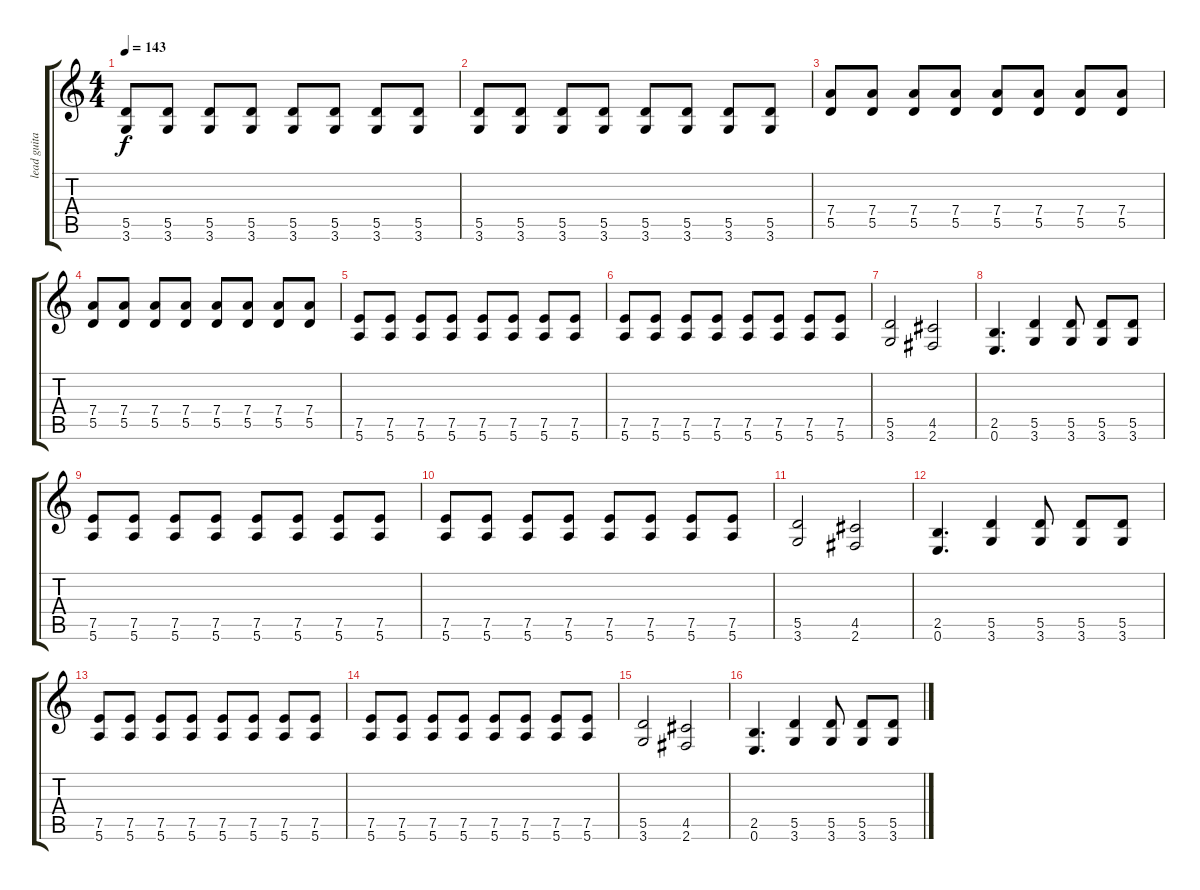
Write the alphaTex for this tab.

\track ("lead guitar" "lead guita") {instrument overdrivenguitar}
\staff {score tabs}
\tuning (E4 B3 G3 D3 A2 E2) {hide}
\ts (4 4)
\tempo 143
\clef g2
\ks c
(5.5 3.6).8{dy f} (5.5 3.6).8 (5.5 3.6).8 (5.5 3.6).8 (5.5 3.6).8 (5.5 3.6).8 (5.5 3.6).8 (5.5 3.6).8 |
(5.5 3.6).8 (5.5 3.6).8 (5.5 3.6).8 (5.5 3.6).8 (5.5 3.6).8 (5.5 3.6).8 (5.5 3.6).8 (5.5 3.6).8 |
(7.4 5.5).8 (7.4 5.5).8 (7.4 5.5).8 (7.4 5.5).8 (7.4 5.5).8 (7.4 5.5).8 (7.4 5.5).8 (7.4 5.5).8 |
(7.4 5.5).8 (7.4 5.5).8 (7.4 5.5).8 (7.4 5.5).8 (7.4 5.5).8 (7.4 5.5).8 (7.4 5.5).8 (7.4 5.5).8 |
(7.5 5.6).8 (7.5 5.6).8 (7.5 5.6).8 (7.5 5.6).8 (7.5 5.6).8 (7.5 5.6).8 (7.5 5.6).8 (7.5 5.6).8 |
(7.5 5.6).8 (7.5 5.6).8 (7.5 5.6).8 (7.5 5.6).8 (7.5 5.6).8 (7.5 5.6).8 (7.5 5.6).8 (7.5 5.6).8 |
(5.5 3.6).2 (4.5 2.6).2 |
(2.5 0.6).4{d} (5.5 3.6).4 (5.5 3.6).8 (5.5 3.6).8 (5.5 3.6).8 |
(7.5 5.6).8 (7.5 5.6).8 (7.5 5.6).8 (7.5 5.6).8 (7.5 5.6).8 (7.5 5.6).8 (7.5 5.6).8 (7.5 5.6).8 |
(7.5 5.6).8 (7.5 5.6).8 (7.5 5.6).8 (7.5 5.6).8 (7.5 5.6).8 (7.5 5.6).8 (7.5 5.6).8 (7.5 5.6).8 |
(5.5 3.6).2 (4.5 2.6).2 |
(2.5 0.6).4{d} (5.5 3.6).4 (5.5 3.6).8 (5.5 3.6).8 (5.5 3.6).8 |
(7.5 5.6).8 (7.5 5.6).8 (7.5 5.6).8 (7.5 5.6).8 (7.5 5.6).8 (7.5 5.6).8 (7.5 5.6).8 (7.5 5.6).8 |
(7.5 5.6).8 (7.5 5.6).8 (7.5 5.6).8 (7.5 5.6).8 (7.5 5.6).8 (7.5 5.6).8 (7.5 5.6).8 (7.5 5.6).8 |
(5.5 3.6).2 (4.5 2.6).2 |
(2.5 0.6).4{d} (5.5 3.6).4 (5.5 3.6).8 (5.5 3.6).8 (5.5 3.6).8
